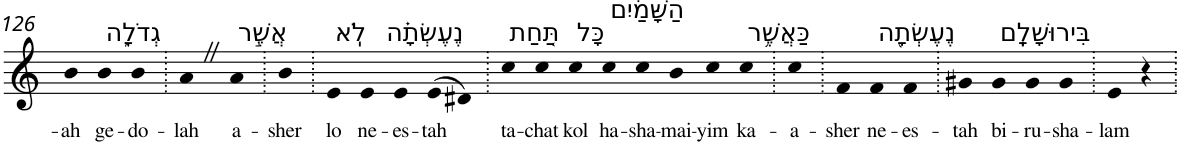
**kern	**text
*part1	*part1
*staff1	*staff1
*I"Piano	*
*I'Pno	*
!!LO:PB:g=z
*clefG2	*
*k[]	*
=126	=126
!	!LO:LY:b
4b	-ah
!LO:TX:a:t=גְדֹלָ֑ה	!
!	!LO:LY:b
4b	ge-
!	!LO:LY:b
4b	-do-
=127.	=127.
!	!LO:LY:b
4aZ	-lah
!LO:TX:a:t=אֲשֶׁ֣ר	!
!	!LO:LY:b
4a	a-
=128.	=128.
!	!LO:LY:b
4b	-sher
=129.	=129.
!LO:TX:a:t=לֹֽא	!
!	!LO:LY:b
4e	lo
!LO:TX:a:t=נֶעֶשְׂתָ֗ה	!
!	!LO:LY:b
4e	ne-
!	!LO:LY:b
4e	-es-
!	!LO:LY:b
(>8e	-tah
8d#X)	.
=130.	=130.
!LO:TX:a:t=תַּ֚חַת	!
!	!LO:LY:b
4cc	ta-
!	!LO:LY:b
4cc	-chat
!LO:TX:a:t=כָּל	!
!	!LO:LY:b
4cc	kol
!LO:TX:a:t=הַשָּׁמַ֔יִם	!
!	!LO:LY:b
4cc	ha-
!	!LO:LY:b
4cc	-sha-
!	!LO:LY:b
4b	-mai-
!	!LO:LY:b
4cc	-yim
!LO:TX:a:t=כַּאֲשֶׁ֥ר	!
!	!LO:LY:b
4cc	ka-
=131.	=131.
!	!LO:LY:b
4cc	-a-
=132.	=132.
!	!LO:LY:b
4f	-sher
!LO:TX:a:t=נֶעֶשְׂתָ֖ה	!
!	!LO:LY:b
4f	ne-
!	!LO:LY:b
4f	-es-
=133.	=133.
!	!LO:LY:b
4g#X	-tah
!LO:TX:a:t=בִּירוּשָׁלִָֽם	!
!	!LO:LY:b
4g#	bi-
!	!LO:LY:b
4g#	-ru-
!	!LO:LY:b
4g#	-sha-
=134.	=134.
!	!LO:LY:b
4e	-lam
4r	.
=.	=.
*-	*-
